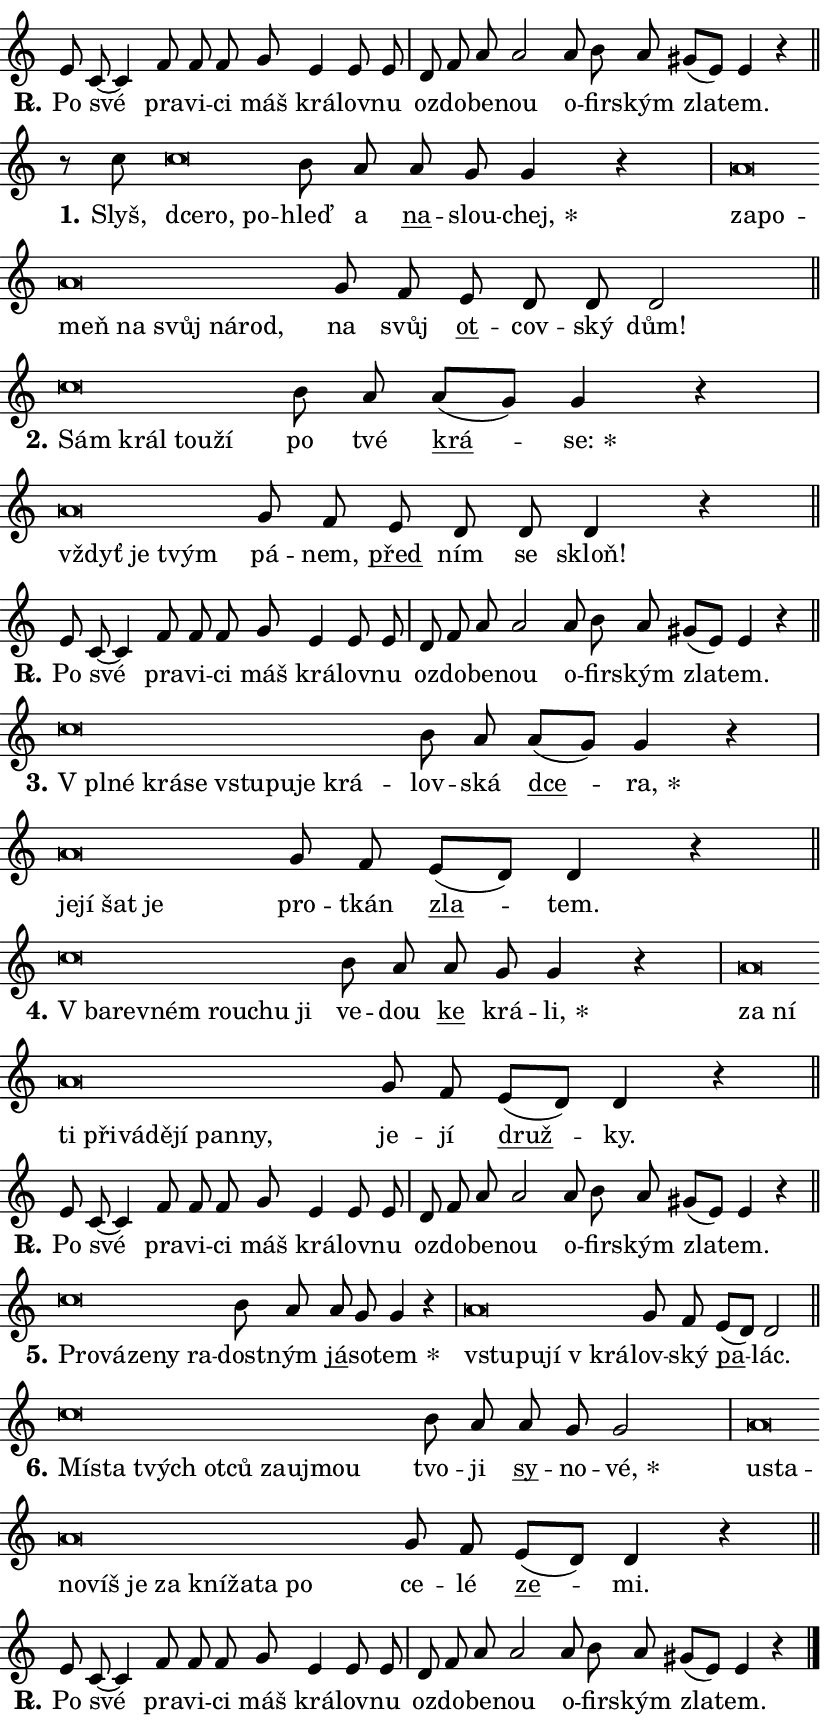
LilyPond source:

\version "2.24.0"
\header { tagline = "" }
\paper {
  indent = 0\cm
  top-margin = 0\cm
  right-margin = 0.13\cm % to fit lyric hyphens
  bottom-margin = 0\cm
  left-margin = 0\cm
  paper-width = 14\cm
  page-breaking = #ly:one-page-breaking
  system-system-spacing.basic-distance = #11
  score-system-spacing.basic-distance = #11
  ragged-last = ##f
}


%% Author: Thomas Morley
%% https://lists.gnu.org/archive/html/lilypond-user/2020-05/msg00002.html
#(define (line-position grob)
"Returns position of @var[grob} in current system:
   @code{'start}, if at first time-step
   @code{'end}, if at last time-step
   @code{'middle} otherwise
"
  (let* ((col (ly:item-get-column grob))
         (ln (ly:grob-object col 'left-neighbor))
         (rn (ly:grob-object col 'right-neighbor))
         (col-to-check-left (if (ly:grob? ln) ln col))
         (col-to-check-right (if (ly:grob? rn) rn col))
         (break-dir-left
           (and
             (ly:grob-property col-to-check-left 'non-musical #f)
             (ly:item-break-dir col-to-check-left)))
         (break-dir-right
           (and
             (ly:grob-property col-to-check-right 'non-musical #f)
             (ly:item-break-dir col-to-check-right))))
        (cond ((eqv? 1 break-dir-left) 'start)
              ((eqv? -1 break-dir-right) 'end)
              (else 'middle))))

#(define (tranparent-at-line-position vctor)
  (lambda (grob)
  "Relying on @code{line-position} select the relevant enry from @var{vctor}.
Used to determine transparency,"
    (case (line-position grob)
      ((end) (not (vector-ref vctor 0)))
      ((middle) (not (vector-ref vctor 1)))
      ((start) (not (vector-ref vctor 2))))))

noteHeadBreakVisibility =
#(define-music-function (break-visibility)(vector?)
"Makes @code{NoteHead}s transparent relying on @var{break-visibility}"
#{
  \override NoteHead.transparent =
    #(tranparent-at-line-position break-visibility)
#})

#(define delete-ledgers-for-transparent-note-heads
  (lambda (grob)
    "Reads whether a @code{NoteHead} is transparent.
If so this @code{NoteHead} is removed from @code{'note-heads} from
@var{grob}, which is supposed to be @code{LedgerLineSpanner}.
As a result ledgers are not printed for this @code{NoteHead}"
    (let* ((nhds-array (ly:grob-object grob 'note-heads))
           (nhds-list
             (if (ly:grob-array? nhds-array)
                 (ly:grob-array->list nhds-array)
                 '()))
           ;; Relies on the transparent-property being done before
           ;; Staff.LedgerLineSpanner.after-line-breaking is executed.
           ;; This is fragile ...
           (to-keep
             (remove
               (lambda (nhd)
                 (ly:grob-property nhd 'transparent #f))
               nhds-list)))
      ;; TODO find a better method to iterate over grob-arrays, similiar
      ;; to filter/remove etc for lists
      ;; For now rebuilt from scratch
      (set! (ly:grob-object grob 'note-heads)  '())
      (for-each
        (lambda (nhd)
          (ly:pointer-group-interface::add-grob grob 'note-heads nhd))
        to-keep))))

squashNotes = {
  \override NoteHead.X-extent = #'(-0.2 . 0.2)
  \override NoteHead.Y-extent = #'(-0.75 . 0)
  \override NoteHead.stencil =
    #(lambda (grob)
       (let ((pos (ly:grob-property grob 'staff-position)))
         (begin
           (if (< pos -7) (display "ERROR: Lower brevis then expected\n") (display ""))
           (if (<= pos -6) ly:text-interface::print ly:note-head::print))))
}
unSquashNotes = {
  \revert NoteHead.X-extent
  \revert NoteHead.Y-extent
  \revert NoteHead.stencil
}

hideNotes = \noteHeadBreakVisibility #begin-of-line-visible
unHideNotes = \noteHeadBreakVisibility #all-visible

% work-around for resetting accidentals
% https://lilypond.org/doc/v2.23/Documentation/notation/displaying-rhythms#unmetered-music
cadenzaMeasure = {
  \cadenzaOff
  \partial 1024 s1024
  \cadenzaOn
}

#(define-markup-command (accent layout props text) (markup?)
  "Underline accented syllable"
  (interpret-markup layout props
    #{\markup \override #'(offset . 4.3) \underline { #text }#}))

responsum = \markup \concat {
  "R" \hspace #-1.05 \path #0.1 #'((moveto 0 0.07) (lineto 0.9 0.8)) \hspace #0.05 "."
}

spaceSize = #0.6828661417322834 % exact space size for TeX Gyre Schola

\layout {
  \context {
    \Staff
    \remove "Time_signature_engraver"
    \override LedgerLineSpanner.after-line-breaking = #delete-ledgers-for-transparent-note-heads
  }
  \context {
    \Lyrics {
      \override LyricSpace.minimum-distance = \spaceSize
      \override LyricText.font-name = #"TeX Gyre Schola"
      \override LyricText.font-size = 1
      \override StanzaNumber.font-name = #"TeX Gyre Schola Bold"
      \override StanzaNumber.font-size = 1
    }
  }
  \context {
    \Score 
    \override NoteHead.text =
      #(lambda (grob) 
        (let ((pos (ly:grob-property grob 'staff-position)))
          #{\markup {
            \combine
              \halign #-0.55 \raise #(if (= pos -6) 0 0.5) \override #'(thickness . 2) \draw-line #'(3.2 . 0)
              \musicglyph "noteheads.sM1"
          }#}))
  }
}

% magnetic-lyrics.ily
%
%   written by
%     Jean Abou Samra <jean@abou-samra.fr>
%     Werner Lemberg <wl@gnu.org>
%
%   adapted by
%     Jiri Hon <jiri.hon@gmail.com>
%
% Version 2022-Apr-15

% https://www.mail-archive.com/lilypond-user@gnu.org/msg149350.html

#(define (Left_hyphen_pointer_engraver context)
   "Collect syllable-hyphen-syllable occurrences in lyrics and store
them in properties.  This engraver only looks to the left.  For
example, if the lyrics input is @code{foo -- bar}, it does the
following.

@itemize @bullet
@item
Set the @code{text} property of the @code{LyricHyphen} grob between
@q{foo} and @q{bar} to @code{foo}.

@item
Set the @code{left-hyphen} property of the @code{LyricText} grob with
text @q{foo} to the @code{LyricHyphen} grob between @q{foo} and
@q{bar}.
@end itemize

Use this auxiliary engraver in combination with the
@code{lyric-@/text::@/apply-@/magnetic-@/offset!} hook."
   (let ((hyphen #f)
         (text #f))
     (make-engraver
      (acknowledgers
       ((lyric-syllable-interface engraver grob source-engraver)
        (set! text grob)))
      (end-acknowledgers
       ((lyric-hyphen-interface engraver grob source-engraver)
        ;(when (not (grob::has-interface grob 'lyric-space-interface))
          (set! hyphen grob)));)
      ((stop-translation-timestep engraver)
       (when (and text hyphen)
         (ly:grob-set-object! text 'left-hyphen hyphen))
       (set! text #f)
       (set! hyphen #f)))))

#(define (lyric-text::apply-magnetic-offset! grob)
   "If the space between two syllables is less than the value in
property @code{LyricText@/.details@/.squash-threshold}, move the right
syllable to the left so that it gets concatenated with the left
syllable.

Use this function as a hook for
@code{LyricText@/.after-@/line-@/breaking} if the
@code{Left_@/hyphen_@/pointer_@/engraver} is active."
   (let ((hyphen (ly:grob-object grob 'left-hyphen #f)))
     (when hyphen
       (let ((left-text (ly:spanner-bound hyphen LEFT)))
         (when (grob::has-interface left-text 'lyric-syllable-interface)
           (let* ((common (ly:grob-common-refpoint grob left-text X))
                  (this-x-ext (ly:grob-extent grob common X))
                  (left-x-ext
                   (begin
                     ;; Trigger magnetism for left-text.
                     (ly:grob-property left-text 'after-line-breaking)
                     (ly:grob-extent left-text common X)))
                  ;; `delta` is the gap width between two syllables.
                  (delta (- (interval-start this-x-ext)
                            (interval-end left-x-ext)))
                  (details (ly:grob-property grob 'details))
                  (threshold (assoc-get 'squash-threshold details 0.2)))
             (when (< delta threshold)
               (let* (;; We have to manipulate the input text so that
                      ;; ligatures crossing syllable boundaries are not
                      ;; disabled.  For languages based on the Latin
                      ;; script this is essentially a beautification.
                      ;; However, for non-Western scripts it can be a
                      ;; necessity.
                      (lt (ly:grob-property left-text 'text))
                      (rt (ly:grob-property grob 'text))
                      (is-space (grob::has-interface hyphen 'lyric-space-interface))
                      (space (if is-space " " ""))
                      (extra-delta (if is-space spaceSize 0))
                      ;; Append new syllable.
                      (ltrt-space (if (and (string? lt) (string? rt))
                                (string-append lt space rt)
                                (make-concat-markup (list lt space rt))))
                      ;; Right-align `ltrt` to the right side.
                      (ltrt-space-markup (grob-interpret-markup
                               grob
                               (make-translate-markup
                                (cons (interval-length this-x-ext) 0)
                                (make-right-align-markup ltrt-space)))))
                 (begin
                   ;; Don't print `left-text`.
                   (ly:grob-set-property! left-text 'stencil #f)
                   ;; Set text and stencil (which holds all collected
                   ;; syllables so far) and shift it to the left.
                   (ly:grob-set-property! grob 'text ltrt-space)
                   (ly:grob-set-property! grob 'stencil ltrt-space-markup)
                   (ly:grob-translate-axis! grob (- (- delta extra-delta)) X))))))))))


#(define (lyric-hyphen::displace-bounds-first grob)
   ;; Make very sure this callback isn't triggered too early.
   (let ((left (ly:spanner-bound grob LEFT))
         (right (ly:spanner-bound grob RIGHT)))
     (ly:grob-property left 'after-line-breaking)
     (ly:grob-property right 'after-line-breaking)
     (ly:lyric-hyphen::print grob)))

squashThreshold = #0.4

\layout {
  \context {
    \Lyrics
    \consists #Left_hyphen_pointer_engraver
    \override LyricText.after-line-breaking =
      #lyric-text::apply-magnetic-offset!
    \override LyricHyphen.stencil = #lyric-hyphen::displace-bounds-first
    \override LyricText.details.squash-threshold = \squashThreshold
    \override LyricHyphen.minimum-distance = 0
    \override LyricHyphen.minimum-length = \squashThreshold
  }
}

squashText = \override LyricText.details.squash-threshold = 9999
unSquashText = \override LyricText.details.squash-threshold = \squashThreshold

leftText = \override LyricText.self-alignment-X = #LEFT
unLeftText = \revert LyricText.self-alignment-X

starOffset = #(lambda (grob) 
                (let ((x_offset (ly:self-alignment-interface::aligned-on-x-parent grob)))
                  (if (= x_offset 0) 0 (+ x_offset 1.2))))

star = #(define-music-function (syllable)(string?)
"Append star separator at the end of a syllable"
#{
  \once \override LyricText.X-offset = #starOffset
  \lyricmode { \markup {
    #syllable
    \override #'((font-name . "TeX Gyre Schola Bold")) \hspace #0.2 \lower #0.65 \larger "*"
  } }
#})

starAccent = #(define-music-function (syllable)(string?)
"Append star separator at the end of a syllable and make accent"
#{
  \once \override LyricText.X-offset = #starOffset
  \lyricmode { \markup {
    \accent #syllable
    \override #'((font-name . "TeX Gyre Schola Bold")) \hspace #0.2 \lower #0.65 \larger "*"
  } }
#})

breath = #(define-music-function (syllable)(string?)
"Append breathing indicator at the end of a syllable"
#{
  \lyricmode { \markup { #syllable "+" } }
#})

optionalBreath = #(define-music-function (syllable)(string?)
"Append optional breathing indicator at the end of a syllable"
#{
  \lyricmode { \markup { #syllable "(+)" } }
#})


\score {
    <<
        \new Voice = "melody" { \cadenzaOn \key c \major \relative { e'8 c~ c4 f8 f f g \bar "" e4 e8 e \cadenzaMeasure \bar "|" d f a a2 \bar "" a8 b a gis[( e)] e4 r \cadenzaMeasure \bar "||" \break } }
        \new Lyrics \lyricsto "melody" { \lyricmode { \set stanza = \responsum
Po své pra -- vi -- ci máš krá -- lov -- nu oz -- do -- be -- nou o -- fir -- ským zla -- tem. } }
    >>
    \layout {}
}

\score {
    <<
        \new Voice = "melody" { \cadenzaOn \key c \major \relative { r8 c''8 \squashNotes c\breve*1/16 \hideNotes \breve*1/16 \breve*1/16 \bar "" \unHideNotes \unSquashNotes b8 a \bar "" a g g4 r \cadenzaMeasure \bar "|" \squashNotes a\breve*1/16 \hideNotes \breve*1/16 \bar "" \breve*1/16 \bar "" \breve*1/16 \bar "" \breve*1/16 \bar "" \breve*1/16 \breve*1/16 \bar "" \unHideNotes \unSquashNotes g8 f \bar "" e d d d2 \cadenzaMeasure \bar "||" \break } }
        \new Lyrics \lyricsto "melody" { \lyricmode { \set stanza = "1."
Slyš, \leftText dce -- \squashText ro, po -- \unLeftText \unSquashText hleď a \markup \accent na -- slou -- \star chej, \leftText za -- \squashText po -- meň na svůj ná -- rod, \unLeftText \unSquashText na svůj \markup \accent ot -- cov -- ský dům! } }
    >>
    \layout {}
}

\score {
    <<
        \new Voice = "melody" { \cadenzaOn \key c \major \relative { \squashNotes c''\breve*1/16 \hideNotes \breve*1/16 \bar "" \breve*1/16 \breve*1/16 \bar "" \unHideNotes \unSquashNotes b8 a \bar "" a[( g)] g4 r \cadenzaMeasure \bar "|" \squashNotes a\breve*1/16 \hideNotes \breve*1/16 \breve*1/16 \bar "" \unHideNotes \unSquashNotes g8 f \bar "" e d d d4 r \cadenzaMeasure \bar "||" \break } }
        \new Lyrics \lyricsto "melody" { \lyricmode { \set stanza = "2."
\leftText Sám \squashText král tou -- ží \unLeftText \unSquashText po tvé \markup \accent krá -- \star se: \leftText vždyť \squashText je tvým \unLeftText \unSquashText pá -- nem, \markup \accent před ním se skloň! } }
    >>
    \layout {}
}

\score {
    <<
        \new Voice = "melody" { \cadenzaOn \key c \major \relative { e'8 c~ c4 f8 f f g \bar "" e4 e8 e \cadenzaMeasure \bar "|" d f a a2 \bar "" a8 b a gis[( e)] e4 r \cadenzaMeasure \bar "||" \break } }
        \new Lyrics \lyricsto "melody" { \lyricmode { \set stanza = \responsum
Po své pra -- vi -- ci máš krá -- lov -- nu oz -- do -- be -- nou o -- fir -- ským zla -- tem. } }
    >>
    \layout {}
}

\score {
    <<
        \new Voice = "melody" { \cadenzaOn \key c \major \relative { \squashNotes c''\breve*1/16 \hideNotes \breve*1/16 \bar "" \breve*1/16 \bar "" \breve*1/16 \bar "" \breve*1/16 \bar "" \breve*1/16 \bar "" \breve*1/16 \breve*1/16 \bar "" \unHideNotes \unSquashNotes b8 a \bar "" a[( g)] g4 r \cadenzaMeasure \bar "|" \squashNotes a\breve*1/16 \hideNotes \breve*1/16 \bar "" \breve*1/16 \breve*1/16 \bar "" \unHideNotes \unSquashNotes g8 f \bar "" e[( d)] d4 r \cadenzaMeasure \bar "||" \break } }
        \new Lyrics \lyricsto "melody" { \lyricmode { \set stanza = "3."
\leftText "V pl" -- \squashText né krá -- se vstu -- pu -- je krá -- \unLeftText \unSquashText lov -- ská \markup \accent dce -- \star ra, \leftText je -- \squashText jí šat je \unLeftText \unSquashText pro -- tkán \markup \accent zla -- tem. } }
    >>
    \layout {}
}

\score {
    <<
        \new Voice = "melody" { \cadenzaOn \key c \major \relative { \squashNotes c''\breve*1/16 \hideNotes \breve*1/16 \bar "" \breve*1/16 \bar "" \breve*1/16 \bar "" \breve*1/16 \breve*1/16 \bar "" \unHideNotes \unSquashNotes b8 a \bar "" a g g4 r \cadenzaMeasure \bar "|" \squashNotes a\breve*1/16 \hideNotes \breve*1/16 \bar "" \breve*1/16 \bar "" \breve*1/16 \bar "" \breve*1/16 \bar "" \breve*1/16 \bar "" \breve*1/16 \bar "" \breve*1/16 \breve*1/16 \bar "" \unHideNotes \unSquashNotes g8 f \bar "" e[( d)] d4 r \cadenzaMeasure \bar "||" \break } }
        \new Lyrics \lyricsto "melody" { \lyricmode { \set stanza = "4."
\leftText "V ba" -- \squashText rev -- ném rou -- chu ji \unLeftText \unSquashText ve -- dou \markup \accent ke krá -- \star li, \leftText za \squashText ní ti při -- vá -- dě -- jí pan -- ny, \unLeftText \unSquashText je -- jí \markup \accent druž -- ky. } }
    >>
    \layout {}
}

\score {
    <<
        \new Voice = "melody" { \cadenzaOn \key c \major \relative { e'8 c~ c4 f8 f f g \bar "" e4 e8 e \cadenzaMeasure \bar "|" d f a a2 \bar "" a8 b a gis[( e)] e4 r \cadenzaMeasure \bar "||" \break } }
        \new Lyrics \lyricsto "melody" { \lyricmode { \set stanza = \responsum
Po své pra -- vi -- ci máš krá -- lov -- nu oz -- do -- be -- nou o -- fir -- ským zla -- tem. } }
    >>
    \layout {}
}

\score {
    <<
        \new Voice = "melody" { \cadenzaOn \key c \major \relative { \squashNotes c''\breve*1/16 \hideNotes \breve*1/16 \bar "" \breve*1/16 \bar "" \breve*1/16 \breve*1/16 \bar "" \unHideNotes \unSquashNotes b8 a \bar "" a g g4 r \cadenzaMeasure \bar "|" \squashNotes a\breve*1/16 \hideNotes \breve*1/16 \bar "" \breve*1/16 \breve*1/16 \bar "" \unHideNotes \unSquashNotes g8 f \bar "" e[( d)] d2 \cadenzaMeasure \bar "||" \break } }
        \new Lyrics \lyricsto "melody" { \lyricmode { \set stanza = "5."
\leftText Pro -- \squashText vá -- ze -- ny ra -- \unLeftText \unSquashText dost -- ným \markup \accent já -- so -- \star tem \leftText vstu -- \squashText pu -- jí "v krá" -- \unLeftText \unSquashText lov -- ský \markup \accent pa -- lác. } }
    >>
    \layout {}
}

\score {
    <<
        \new Voice = "melody" { \cadenzaOn \key c \major \relative { \squashNotes c''\breve*1/16 \hideNotes \breve*1/16 \bar "" \breve*1/16 \bar "" \breve*1/16 \bar "" \breve*1/16 \bar "" \breve*1/16 \bar "" \breve*1/16 \breve*1/16 \bar "" \unHideNotes \unSquashNotes b8 a \bar "" a g g2 \cadenzaMeasure \bar "|" \squashNotes a\breve*1/16 \hideNotes \breve*1/16 \bar "" \breve*1/16 \bar "" \breve*1/16 \bar "" \breve*1/16 \bar "" \breve*1/16 \bar "" \breve*1/16 \bar "" \breve*1/16 \bar "" \breve*1/16 \breve*1/16 \bar "" \unHideNotes \unSquashNotes g8 f \bar "" e[( d)] d4 r \cadenzaMeasure \bar "||" \break } }
        \new Lyrics \lyricsto "melody" { \lyricmode { \set stanza = "6."
\leftText Mí -- \squashText sta tvých ot -- ců za -- u -- jmou \unLeftText \unSquashText tvo -- ji \markup \accent sy -- no -- \star vé, \leftText u -- \squashText sta -- no -- víš je za kní -- ža -- ta po \unLeftText \unSquashText ce -- lé \markup \accent ze -- mi. } }
    >>
    \layout {}
}

\score {
    <<
        \new Voice = "melody" { \cadenzaOn \key c \major \relative { e'8 c~ c4 f8 f f g \bar "" e4 e8 e \cadenzaMeasure \bar "|" d f a a2 \bar "" a8 b a gis[( e)] e4 r \cadenzaMeasure \bar "||" \break } \bar "|." }
        \new Lyrics \lyricsto "melody" { \lyricmode { \set stanza = \responsum
Po své pra -- vi -- ci máš krá -- lov -- nu oz -- do -- be -- nou o -- fir -- ským zla -- tem. } }
    >>
    \layout {}
}
